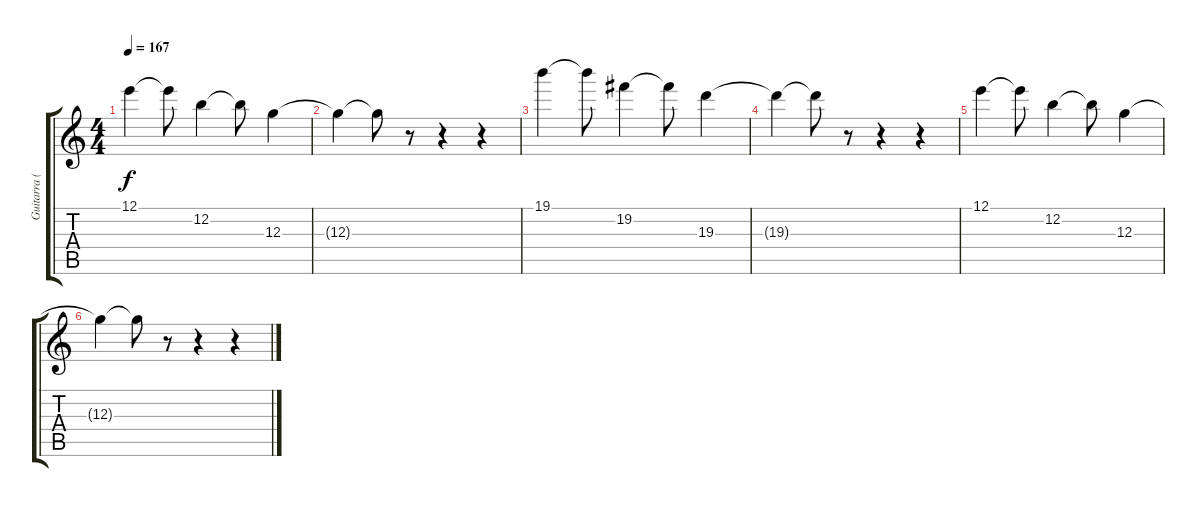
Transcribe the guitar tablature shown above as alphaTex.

\track ("Guitarra (acomp.)" "Guitarra (") {instrument distortionguitar}
\staff {score tabs}
\tuning (E4 B3 G3 D3 A2 E2) {hide}
\ts (4 4)
\tempo 167
\clef g2
\ks c
12.1.4{dy f} 12.1{t}.8 12.2.4 12.2{t}.8 12.3.4 |
12.3{t}.4 12.3{t}.8 r.8 r.4 r.4 |
19.1.4 19.1{t}.8 19.2.4 19.2{t}.8 19.3.4 |
19.3{t}.4 19.3{t}.8 r.8 r.4 r.4 |
12.1.4 12.1{t}.8 12.2.4 12.2{t}.8 12.3.4 |
12.3{t}.4 12.3{t}.8 r.8 r.4 r.4
